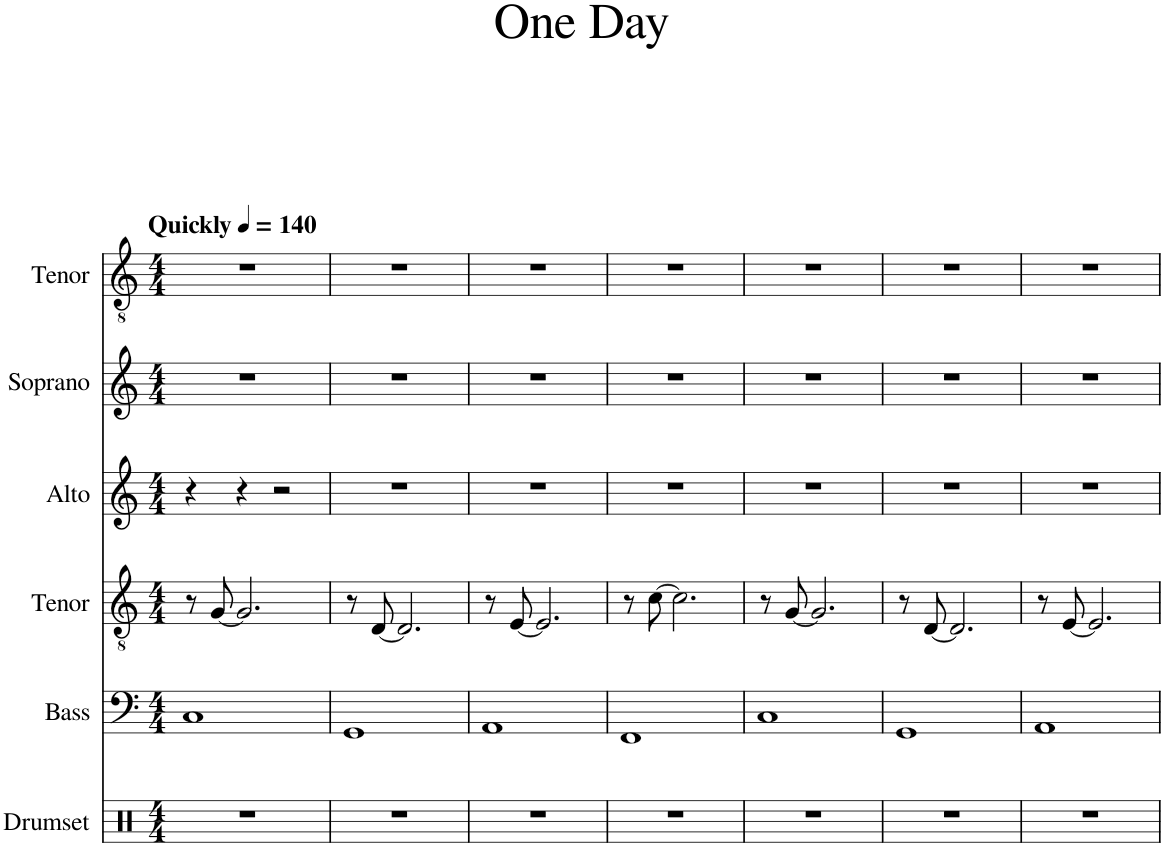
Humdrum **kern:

**kern	**kern	**kern	**kern	**kern	**kern
*part6	*part5	*part4	*part3	*part2	*part1
*staff6	*staff5	*staff4	*staff3	*staff2	*staff1
*I"Drumset	*I"Bass	*I"Tenor	*I"Alto	*I"Soprano	*I"Tenor
*I'Drs.	*I'B.	*I'T.	*I'A.	*I'S.	*I'T.
*clefX	*clefF4	*clefGv2	*clefG2	*clefG2	*clefGv2
*k[]	*k[]	*k[]	*k[]	*k[]	*k[]
*M4/4	*M4/4	*M4/4	*M4/4	*M4/4	*M4/4
*MM140	*MM140	*MM140	*MM140	*MM140	*MM140
=1	=1	=1	=1	=1	=1
!	!	!	!	!	!LO:TX:a:B:t=Quickly
1r	1C	8r	4r	1r	1r
.	.	[8G/	.	.	.
.	.	2.G/]	4r	.	.
.	.	.	2r	.	.
=2	=2	=2	=2	=2	=2
1r	1GG	8r	1r	1r	1r
.	.	[8D/	.	.	.
.	.	2.D/]	.	.	.
=3	=3	=3	=3	=3	=3
1r	1AA	8r	1r	1r	1r
.	.	[8E/	.	.	.
.	.	2.E/]	.	.	.
=4	=4	=4	=4	=4	=4
1r	1FF	8r	1r	1r	1r
.	.	[8c\	.	.	.
.	.	2.c\]	.	.	.
=5	=5	=5	=5	=5	=5
1r	1C	8r	1r	1r	1r
.	.	[8G/	.	.	.
.	.	2.G/]	.	.	.
=6	=6	=6	=6	=6	=6
1r	1GG	8r	1r	1r	1r
.	.	[8D/	.	.	.
.	.	2.D/]	.	.	.
=7	=7	=7	=7	=7	=7
1r	1AA	8r	1r	1r	1r
.	.	[8E/	.	.	.
.	.	2.E/]	.	.	.
=	=	=	=	=	=
*-	*-	*-	*-	*-	*-
